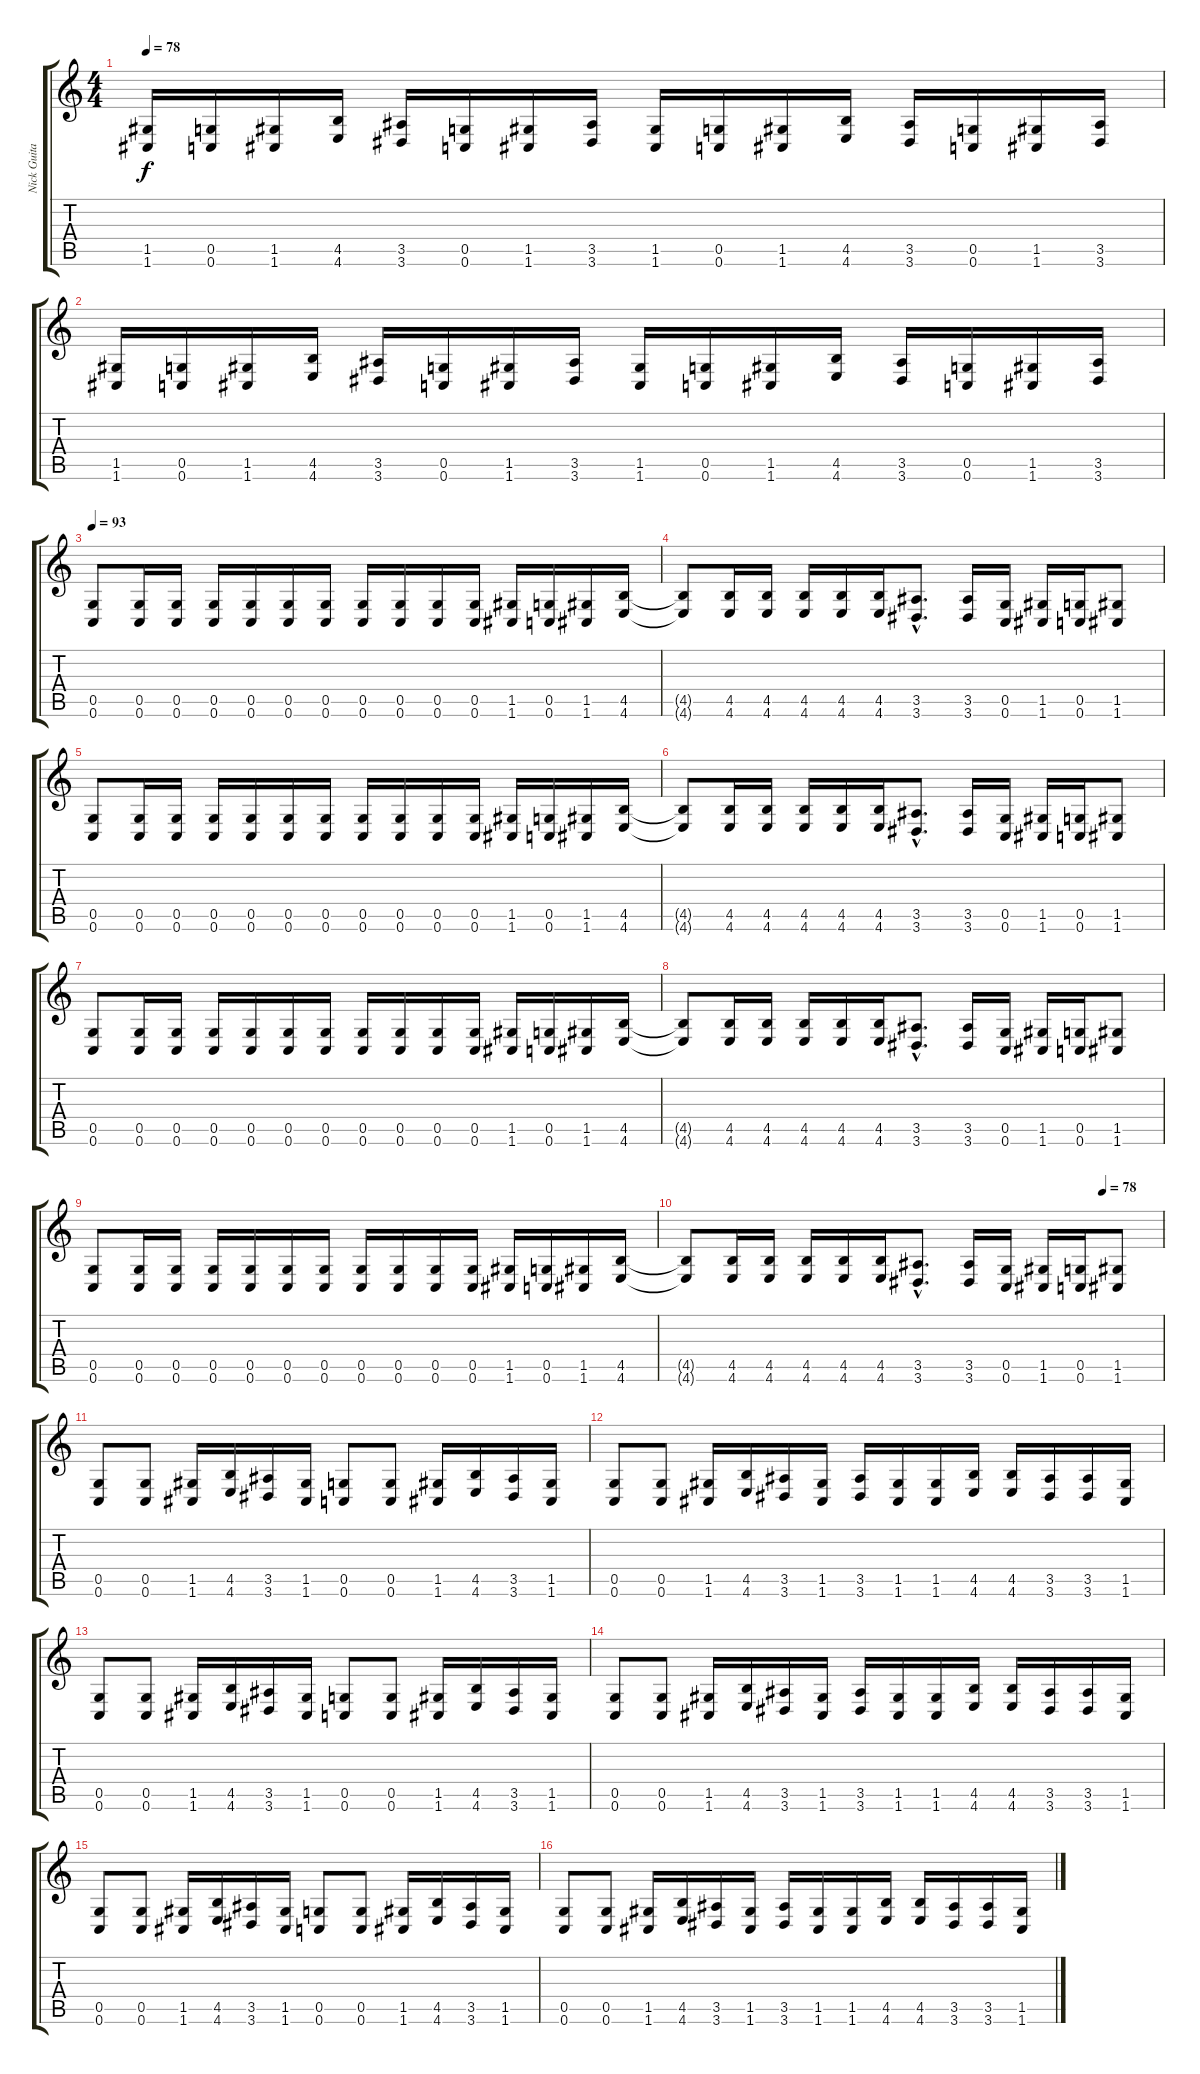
\track ("Nick Guitar 1" "Nick Guita") {instrument distortionguitar}
\staff {score tabs}
\tuning (D4 A3 F3 C3 G2 C2) {hide}
\ts (4 4)
\tempo 78
\clef g2
\ks c
(1.5 1.6).16{dy f} (0.5 0.6).16 (1.5 1.6).16 (4.5 4.6).16 (3.5 3.6).16 (0.5 0.6).16 (1.5 1.6).16 (3.5 3.6).16 (1.5 1.6).16 (0.5 0.6).16 (1.5 1.6).16 (4.5 4.6).16 (3.5 3.6).16 (0.5 0.6).16 (1.5 1.6).16 (3.5 3.6).16 |
(1.5 1.6).16 (0.5 0.6).16 (1.5 1.6).16 (4.5 4.6).16 (3.5 3.6).16 (0.5 0.6).16 (1.5 1.6).16 (3.5 3.6).16 (1.5 1.6).16 (0.5 0.6).16 (1.5 1.6).16 (4.5 4.6).16 (3.5 3.6).16 (0.5 0.6).16 (1.5 1.6).16 (3.5 3.6).16 |
\tempo 93
(0.5 0.6).8 (0.5 0.6).16 (0.5 0.6).16 (0.5 0.6).16 (0.5 0.6).16 (0.5 0.6).16 (0.5 0.6).16 (0.5 0.6).16 (0.5 0.6).16 (0.5 0.6).16 (0.5 0.6).16 (1.5 1.6).16 (0.5 0.6).16 (1.5 1.6).16 (4.5 4.6).16 |
(4.5{t} 4.6{t}).8 (4.5 4.6).16 (4.5 4.6).16 (4.5 4.6).16 (4.5 4.6).16 (4.5 4.6).16 (3.5{hac} 3.6{hac}).8{d} (3.5 3.6).16 (0.5 0.6).16 (1.5 1.6).16 (0.5 0.6).16 (1.5 1.6).8 |
(0.5 0.6).8 (0.5 0.6).16 (0.5 0.6).16 (0.5 0.6).16 (0.5 0.6).16 (0.5 0.6).16 (0.5 0.6).16 (0.5 0.6).16 (0.5 0.6).16 (0.5 0.6).16 (0.5 0.6).16 (1.5 1.6).16 (0.5 0.6).16 (1.5 1.6).16 (4.5 4.6).16 |
(4.5{t} 4.6{t}).8 (4.5 4.6).16 (4.5 4.6).16 (4.5 4.6).16 (4.5 4.6).16 (4.5 4.6).16 (3.5{hac} 3.6{hac}).8{d} (3.5 3.6).16 (0.5 0.6).16 (1.5 1.6).16 (0.5 0.6).16 (1.5 1.6).8 |
(0.5 0.6).8 (0.5 0.6).16 (0.5 0.6).16 (0.5 0.6).16 (0.5 0.6).16 (0.5 0.6).16 (0.5 0.6).16 (0.5 0.6).16 (0.5 0.6).16 (0.5 0.6).16 (0.5 0.6).16 (1.5 1.6).16 (0.5 0.6).16 (1.5 1.6).16 (4.5 4.6).16 |
(4.5{t} 4.6{t}).8 (4.5 4.6).16 (4.5 4.6).16 (4.5 4.6).16 (4.5 4.6).16 (4.5 4.6).16 (3.5{hac} 3.6{hac}).8{d} (3.5 3.6).16 (0.5 0.6).16 (1.5 1.6).16 (0.5 0.6).16 (1.5 1.6).8 |
(0.5 0.6).8 (0.5 0.6).16 (0.5 0.6).16 (0.5 0.6).16 (0.5 0.6).16 (0.5 0.6).16 (0.5 0.6).16 (0.5 0.6).16 (0.5 0.6).16 (0.5 0.6).16 (0.5 0.6).16 (1.5 1.6).16 (0.5 0.6).16 (1.5 1.6).16 (4.5 4.6).16 |
\tempo (78 0.875)
(4.5{t} 4.6{t}).8 (4.5 4.6).16 (4.5 4.6).16 (4.5 4.6).16 (4.5 4.6).16 (4.5 4.6).16 (3.5{hac} 3.6{hac}).8{d} (3.5 3.6).16 (0.5 0.6).16 (1.5 1.6).16 (0.5 0.6).16 (1.5 1.6).8 |
(0.5 0.6).8{instrument distortionguitar} (0.5 0.6).8 (1.5 1.6).16 (4.5 4.6).16 (3.5 3.6).16 (1.5 1.6).16 (0.5 0.6).8 (0.5 0.6).8 (1.5 1.6).16 (4.5 4.6).16 (3.5 3.6).16 (1.5 1.6).16 |
(0.5 0.6).8 (0.5 0.6).8 (1.5 1.6).16 (4.5 4.6).16 (3.5 3.6).16 (1.5 1.6).16 (3.5 3.6).16 (1.5 1.6).16 (1.5 1.6).16 (4.5 4.6).16 (4.5 4.6).16 (3.5 3.6).16 (3.5 3.6).16 (1.5 1.6).16 |
(0.5 0.6).8{instrument distortionguitar} (0.5 0.6).8 (1.5 1.6).16 (4.5 4.6).16 (3.5 3.6).16 (1.5 1.6).16 (0.5 0.6).8 (0.5 0.6).8 (1.5 1.6).16 (4.5 4.6).16 (3.5 3.6).16 (1.5 1.6).16 |
(0.5 0.6).8 (0.5 0.6).8 (1.5 1.6).16 (4.5 4.6).16 (3.5 3.6).16 (1.5 1.6).16 (3.5 3.6).16 (1.5 1.6).16 (1.5 1.6).16 (4.5 4.6).16 (4.5 4.6).16 (3.5 3.6).16 (3.5 3.6).16 (1.5 1.6).16 |
(0.5 0.6).8{instrument distortionguitar} (0.5 0.6).8 (1.5 1.6).16 (4.5 4.6).16 (3.5 3.6).16 (1.5 1.6).16 (0.5 0.6).8 (0.5 0.6).8 (1.5 1.6).16 (4.5 4.6).16 (3.5 3.6).16 (1.5 1.6).16 |
(0.5 0.6).8 (0.5 0.6).8 (1.5 1.6).16 (4.5 4.6).16 (3.5 3.6).16 (1.5 1.6).16 (3.5 3.6).16 (1.5 1.6).16 (1.5 1.6).16 (4.5 4.6).16 (4.5 4.6).16 (3.5 3.6).16 (3.5 3.6).16 (1.5 1.6).16
